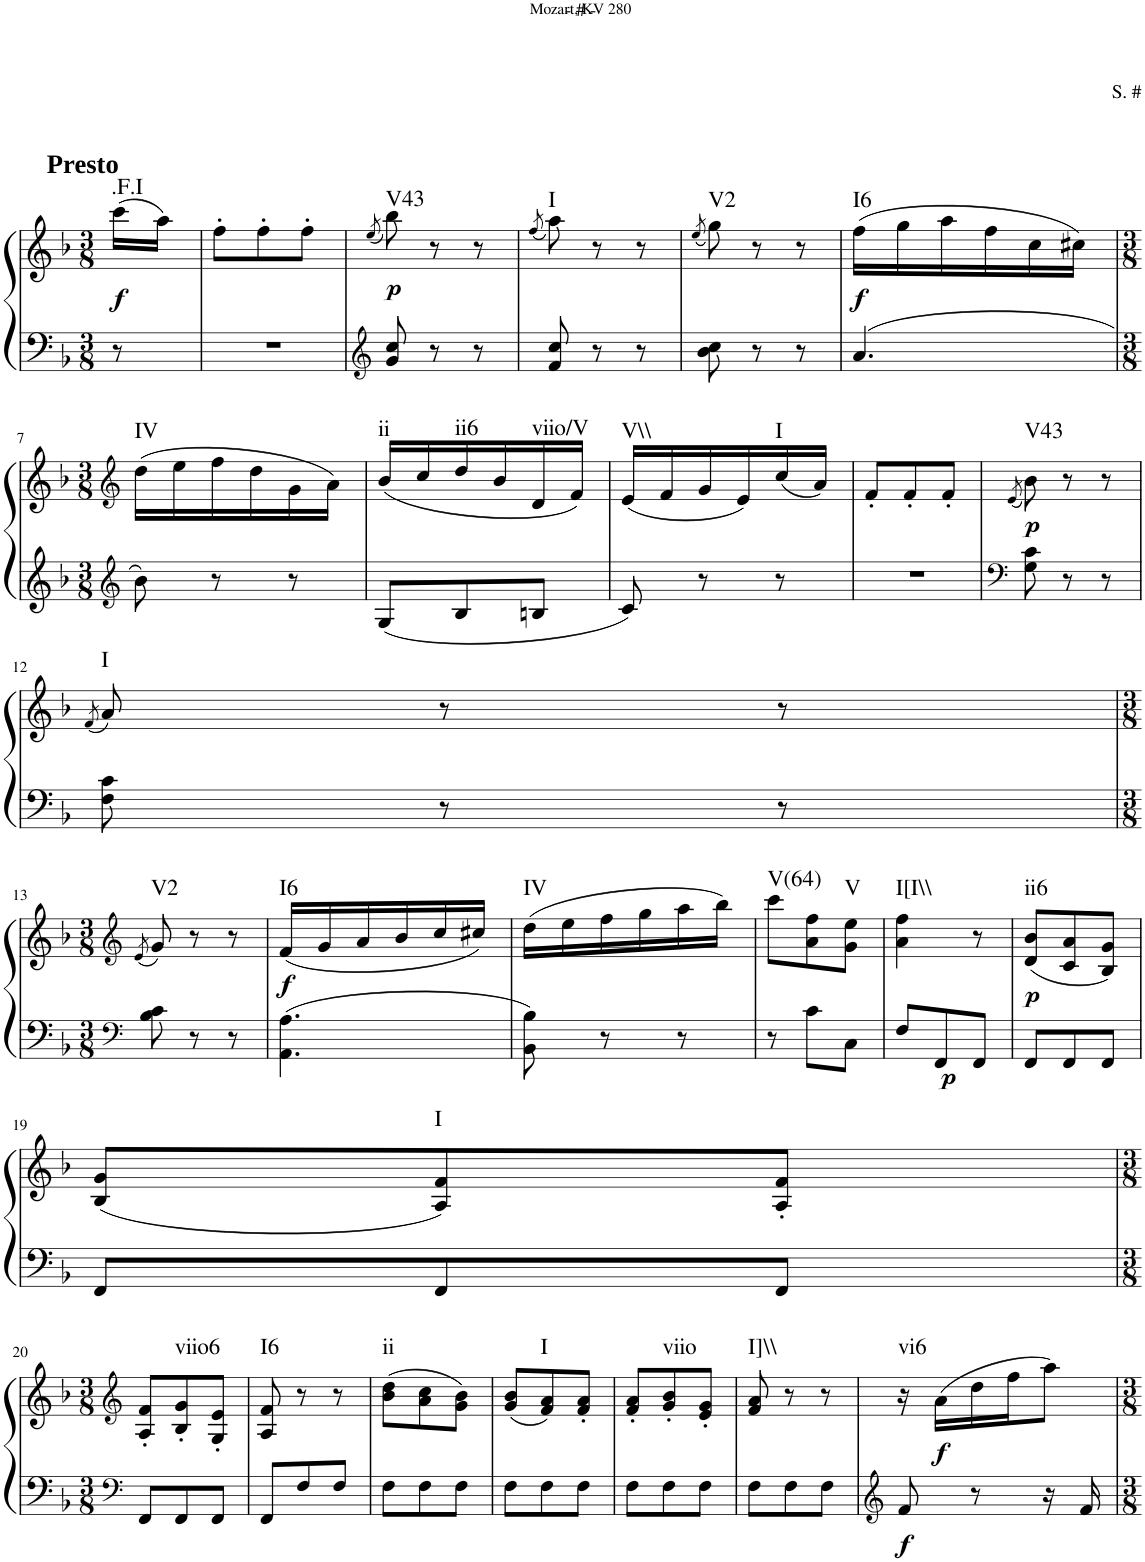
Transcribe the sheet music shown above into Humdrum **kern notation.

**kern	**kern	**dynam	**harte
*part1	*part1	*part1	*part1
*staff2	*staff1	*staff1/2	*
*I"Klavier linke Hand	*	*	*
*clefF4	*clefG2	*	*
*k[b-]	*k[b-]	*	*
*M3/8	*M3/8	*	*
=1	=1	=1	=1
!	!LO:TX:a:B:t=Presto	!	!
!	!	!LO:DY:b	!LO:H:kt=.F.I
8r	(16ccc\LL	f	N
.	16aa\JJ)	.	.
=2	=2	=2	=2
4.r	8ff'\L	.	.
.	8ff'\	.	.
.	8ff'\J	.	.
=3	=3	=3	=3
*clefG2	*	*	*
.	(8qee/	.	.
!	!	!LO:DY:b	!LO:H:kt=V43
8g/ 8cc/	8bb-\)	p	N
8r	8r	.	.
8r	8r	.	.
=4	=4	=4	=4
.	(8qff/	.	.
!	!	!	!LO:H:kt=I
8f/ 8cc/	8aa\)	.	N
8r	8r	.	.
8r	8r	.	.
=5	=5	=5	=5
.	(8qee/	.	.
!	!	!	!LO:H:kt=V2
8b-\ 8cc\	8gg\)	.	N
8r	8r	.	.
8r	8r	.	.
=6	=6	=6	=6
!	!	!LO:DY:b	!LO:H:kt=I6
4.a/	(16ff\LL	f	N
.	16gg\	.	.
.	16aa\	.	.
.	16ff\	.	.
.	16cc\	.	.
.	16cc#X\JJ)	.	.
!!LO:LB:g=z
=7	=7	=7	=7
*clefG2	*clefG2	*	*
*M3/8	*M3/8	*	*
!	!	!	!LO:H:kt=IV
8b-\	(16dd\LL	.	N
.	16ee\	.	.
8r	16ff\	.	.
.	16dd\	.	.
8r	16g\	.	.
.	16a\JJ)	.	.
=8	=8	=8	=8
!	!	!	!LO:H:kt=ii
8G/L	(16b-/LL	.	N
.	16cc/	.	.
!	!	!	!LO:H:kt=ii6
8B-/	16dd/	.	N
.	16b-/	.	.
!	!	!	!LO:H:kt=viio/V
8Bn/J	16d/	.	N
.	16f/JJ)	.	.
=9	=9	=9	=9
!	!	!	!LO:H:kt=V\\
8c/	(16e/LL	.	N
.	16f/	.	.
8r	16g/	.	.
.	16e/)	.	.
!	!	!	!LO:H:kt=I
8r	(16cc/	.	N
.	16a/JJ)	.	.
=10	=10	=10	=10
4.r	8f'/L	.	.
.	8f'/	.	.
.	8f'/J	.	.
=11	=11	=11	=11
*clefF4	*	*	*
.	(8qe/	.	.
!	!	!LO:DY:b	!LO:H:kt=V43
8G\ 8c\	8b-\)	p	N
8r	8r	.	.
8r	8r	.	.
!!LO:LB:g=z
=12	=12	=12	=12
.	(8qf/	.	.
!	!	!	!LO:H:kt=I
8F\ 8c\	8a/)	.	N
8r	8r	.	.
8r	8r	.	.
!!LO:LB:g=z
=13	=13	=13	=13
*clefF4	*clefG2	*	*
*M3/8	*M3/8	*	*
.	(8qe/	.	.
!	!	!	!LO:H:kt=V2
8B-\ 8c\	8g/)	.	N
8r	8r	.	.
8r	8r	.	.
=14	=14	=14	=14
!	!	!LO:DY:b	!LO:H:kt=I6
4.AA\ 4.A\	(16f/LL	f	N
.	16g/	.	.
.	16a/	.	.
.	16b-/	.	.
.	16cc/	.	.
.	16cc#X/JJ)	.	.
=15	=15	=15	=15
!	!	!	!LO:H:kt=IV
8BB-\ 8B-\	(16dd\LL	.	N
.	16ee\	.	.
8r	16ff\	.	.
.	16gg\	.	.
8r	16aa\	.	.
.	16bb-\JJ)	.	.
=16	=16	=16	=16
!	!	!	!LO:H:kt=V(64)
8r	8ccc\L	.	N
8c\L	8a\ 8ff\	.	.
!	!	!	!LO:H:kt=V
8C\J	8g\ 8ee\J	.	N
=17	=17	=17	=17
!	!	!	!LO:H:kt=I[I\\
8F/L	4a\ 4ff\	.	N
!	!	!LO:DY:b=2	!
8FF/	.	p	.
8FF/J	8r	.	.
=18	=18	=18	=18
!	!	!LO:DY:b	!LO:H:kt=ii6
8FF/L	(8d/ 8b-/L	p	N
8FF/	8c/ 8a/	.	.
8FF/J	8B-/ 8g/J)	.	.
!!LO:LB:g=z
=19	=19	=19	=19
8FF/L	(8B-/ 8g/L	.	.
!	!	!	!LO:H:kt=I
8FF/	8A/ 8f/)	.	N
8FF/J	8A/' 8f/'J	.	.
!!LO:LB:g=z
=20	=20	=20	=20
*clefF4	*clefG2	*	*
*M3/8	*M3/8	*	*
8FF/L	8A/' 8f/'L	.	.
!	!	!	!LO:H:kt=viio6
8FF/	8B-/' 8g/'	.	N
8FF/J	8G/' 8e/'J	.	.
=21	=21	=21	=21
!	!	!	!LO:H:kt=I6
8FF/L	8A/ 8f/	.	N
8F/	8r	.	.
8F/J	8r	.	.
=22	=22	=22	=22
!	!	!	!LO:H:kt=ii
8F\L	(8b-\ 8dd\L	.	N
8F\	8a\ 8cc\	.	.
8F\J	8g\ 8b-\J)	.	.
=23	=23	=23	=23
8F\L	(8g/ 8b-/L	.	.
!	!	!	!LO:H:kt=I
8F\	8f/ 8a/)	.	N
8F\J	8f/' 8a/'J	.	.
=24	=24	=24	=24
8F\L	8f/' 8a/'L	.	.
!	!	!	!LO:H:kt=viio
8F\	8g/' 8b-/'	.	N
8F\J	8e/' 8g/'J	.	.
=25	=25	=25	=25
!	!	!	!LO:H:kt=I]\\
8F\L	8f/ 8a/	.	N
8F\	8r	.	.
8F\J	8r	.	.
=26	=26	=26	=26
*clefG2	*	*	*
!	!	!LO:DY:b=2	!LO:H:kt=vi6
8f/	16r	f	N
!	!	!LO:DY:b	!
.	(16a\LL	f	.
8r	16dd\	.	.
.	16ff\J	.	.
16r	8aa\J)	.	.
16f/	.	.	.
=	=	=	=
*-	*-	*-	*-
